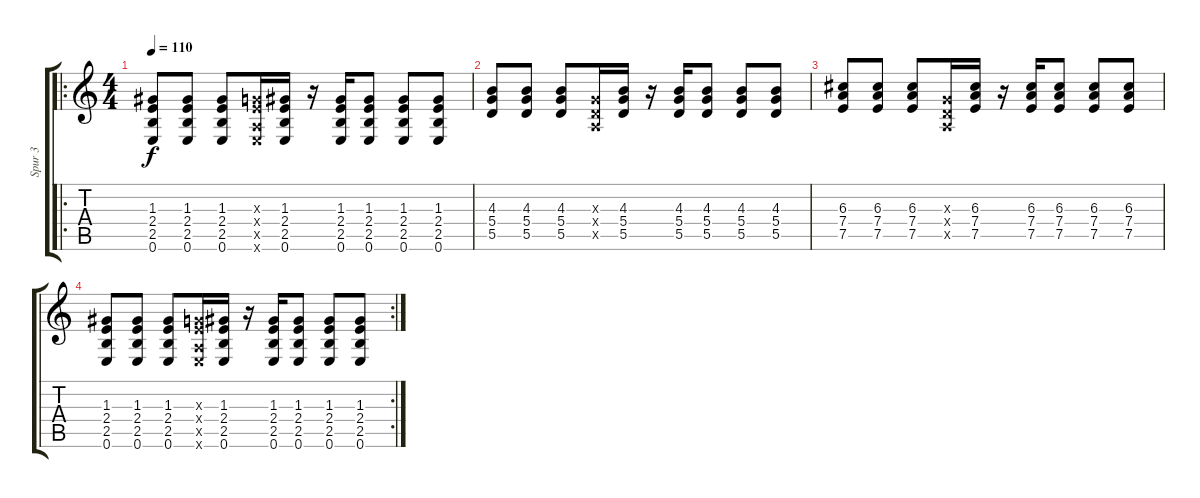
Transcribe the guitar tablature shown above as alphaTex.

\track ("Spur 3" "Spur 3") {instrument electricguitarclean}
\staff {score tabs}
\tuning (E4 B3 G3 D3 A2 E2) {hide}
\ro
\ts (4 4)
\tempo 110
\clef g2
\ks c
(1.3 2.4 2.5 0.6).8{dy f instrument distortionguitar} (1.3 2.4 2.5 0.6).8 (1.3 2.4 2.5 0.6).8 (0.3{x} 2.4{x} 0.5{x} 0.6{x}).16 (1.3 2.4 2.5 0.6).16 r.16 (1.3 2.4 2.5 0.6).16 (1.3 2.4 2.5 0.6).8 (1.3 2.4 2.5 0.6).8 (1.3 2.4 2.5 0.6).8 |
(4.3 5.4 5.5).8 (4.3 5.4 5.5).8 (4.3 5.4 5.5).8 (0.3{x} 0.4{x} 0.5{x}).16 (4.3 5.4 5.5).16 r.16 (4.3 5.4 5.5).16 (4.3 5.4 5.5).8 (4.3 5.4 5.5).8 (4.3 5.4 5.5).8 |
(6.3 7.4 7.5).8 (6.3 7.4 7.5).8 (6.3 7.4 7.5).8 (0.3{x} 0.4{x} 0.5{x}).16 (6.3 7.4 7.5).16 r.16 (6.3 7.4 7.5).16 (6.3 7.4 7.5).8 (6.3 7.4 7.5).8 (6.3 7.4 7.5).8 |
\rc 2
(1.3 2.4 2.5 0.6).8{instrument distortionguitar} (1.3 2.4 2.5 0.6).8 (1.3 2.4 2.5 0.6).8 (0.3{x} 2.4{x} 0.5{x} 0.6{x}).16 (1.3 2.4 2.5 0.6).16 r.16 (1.3 2.4 2.5 0.6).16 (1.3 2.4 2.5 0.6).8 (1.3 2.4 2.5 0.6).8 (1.3 2.4 2.5 0.6).8
